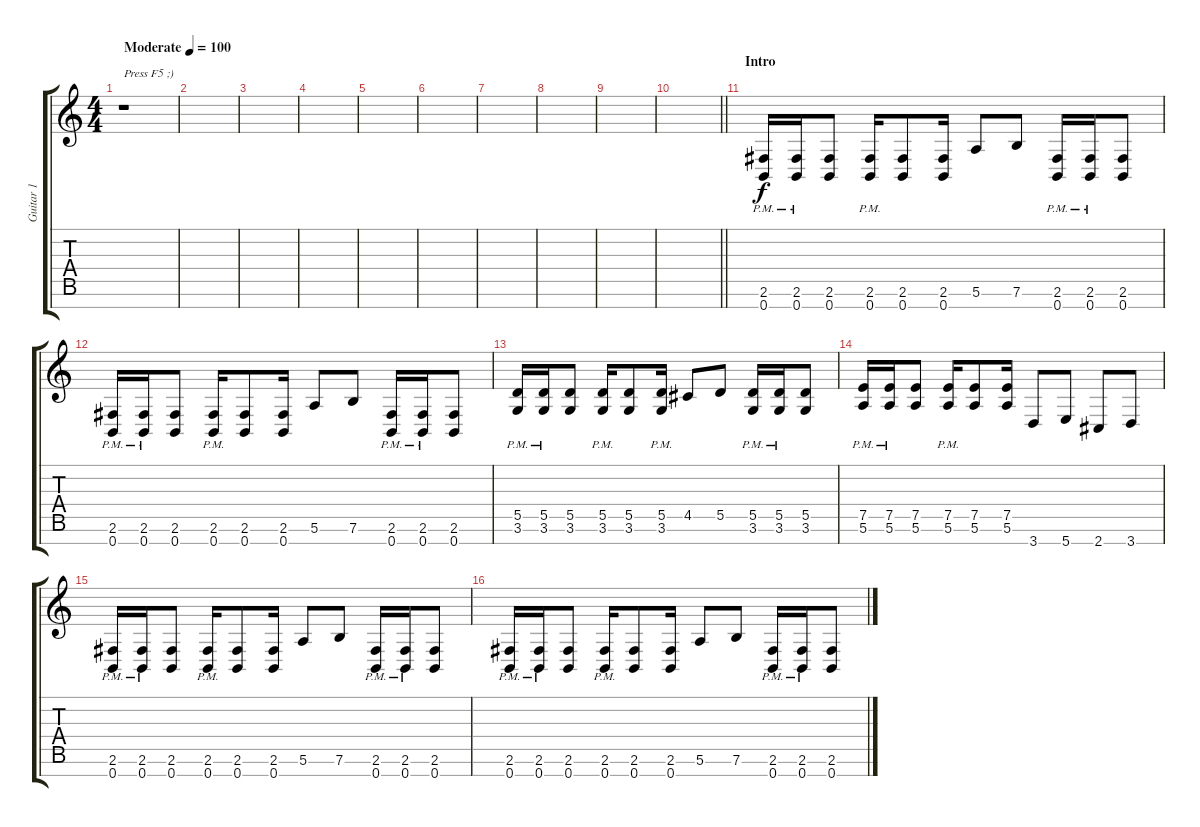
\track ("Guitar 1" "Guitar 1") {instrument distortionguitar}
\staff {score tabs}
\tuning (E4 B3 G3 D3 A2 E2 B1) {hide}
\ts (4 4)
\tempo (100 "Moderate")
\clef g2
\ks c
r.1{txt "Press F5 ;)" dy f instrument distortionguitar} |
|
|
|
|
|
|
|
|
\barLineRight lightlight
|
\section ("" "Intro")
(2.6{pm} 0.7{pm}).16 (2.6{pm} 0.7{pm}).16 (2.6 0.7).8 (2.6{pm} 0.7{pm}).16 (2.6 0.7).8 (2.6 0.7).16 5.6.8 7.6.8 (2.6{pm} 0.7{pm}).16 (2.6{pm} 0.7{pm}).16 (2.6 0.7).8 |
(2.6{pm} 0.7{pm}).16 (2.6{pm} 0.7{pm}).16 (2.6 0.7).8 (2.6{pm} 0.7{pm}).16 (2.6 0.7).8 (2.6 0.7).16 5.6.8 7.6.8 (2.6{pm} 0.7{pm}).16 (2.6{pm} 0.7{pm}).16 (2.6 0.7).8 |
(5.5{pm} 3.6{pm}).16 (5.5{pm} 3.6{pm}).16 (5.5 3.6).8 (5.5{pm} 3.6{pm}).16 (5.5 3.6).8 (5.5{pm} 3.6{pm}).16 4.5.8 5.5.8 (5.5{pm} 3.6{pm}).16 (5.5{pm} 3.6{pm}).16 (5.5 3.6).8 |
(7.5{pm} 5.6{pm}).16 (7.5{pm} 5.6{pm}).16 (7.5 5.6).8 (7.5{pm} 5.6{pm}).16 (7.5 5.6).8 (7.5 5.6).16 3.7.8 5.7.8 2.7.8 3.7.8 |
(2.6{pm} 0.7{pm}).16 (2.6{pm} 0.7{pm}).16 (2.6 0.7).8 (2.6{pm} 0.7{pm}).16 (2.6 0.7).8 (2.6 0.7).16 5.6.8 7.6.8 (2.6{pm} 0.7{pm}).16 (2.6{pm} 0.7{pm}).16 (2.6 0.7).8 |
(2.6{pm} 0.7{pm}).16 (2.6{pm} 0.7{pm}).16 (2.6 0.7).8 (2.6{pm} 0.7{pm}).16 (2.6 0.7).8 (2.6 0.7).16 5.6.8 7.6.8 (2.6{pm} 0.7{pm}).16 (2.6{pm} 0.7{pm}).16 (2.6 0.7).8
